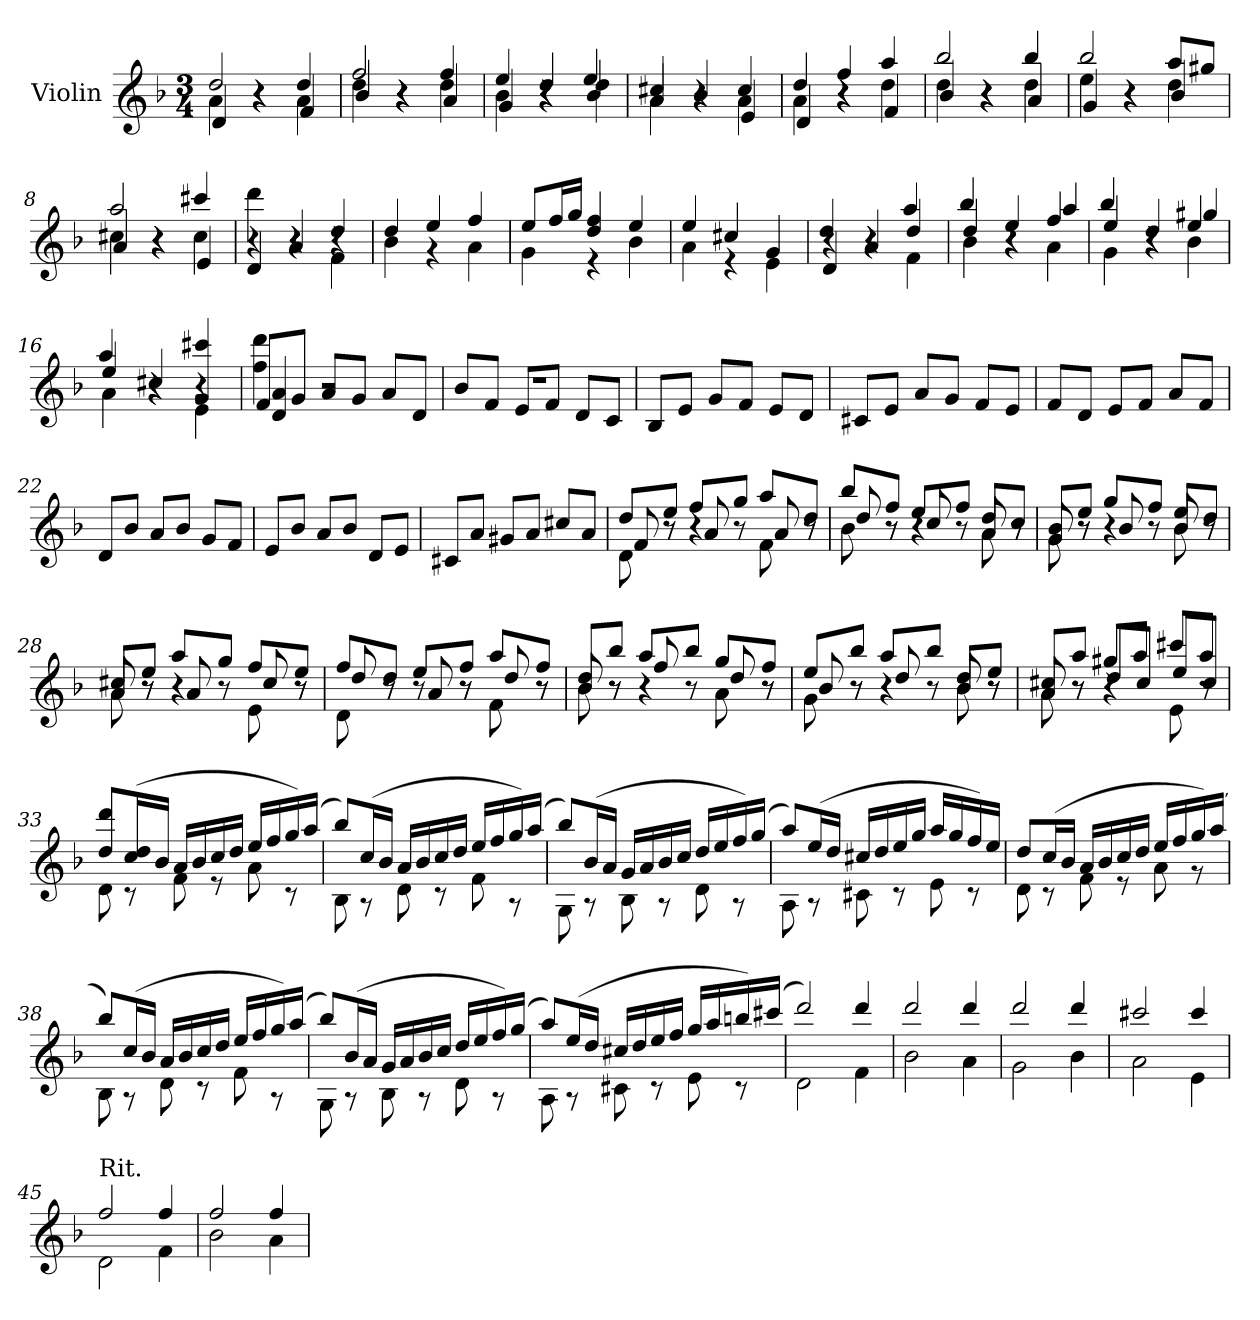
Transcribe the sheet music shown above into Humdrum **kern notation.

**kern
*part1
*staff1
*I"Violin
*I'Vln.
*clefG2
*k[b-]
*M3/4
*MM80
=1
*^
*	*^
2dd/	4a\	4d/
.	4r	4r
4dd/	4a\	4f/
=2	=2	=2
2ff/	4dd\	4b-/
.	4r	4r
4ff/	4dd\	4a/
=3	=3	=3
4ee/	4b-\	4g/
4dd/	4r	4r
4ee/	4dd\	4b-/
=4	=4	=4
4cc#X/	4a\	4a/
4b-/	4r	4r
4cc#/	4a\	4e/
=5	=5	=5
4dd/	4a\	4d/
4ff/	4r	4r
4aa/	4dd\	4f/
=6	=6	=6
2bb-/	4dd\	4b-/
.	4r	4r
4bb-/	4dd\	4a/
=7	=7	=7
2bb-/	4ee\	4g/
.	4r	4r
8aa/L	4dd\	4b-/
8gg#X/J	.	.
=8	=8	=8
2aa/	4cc#X\	4a/
.	4r	4r
4ccc#X/	4cc#\	4e/
=9	=9	=9
4d/	4ddd\	4r
4a/	4r	4r
4dd/	4f\	4r
*	*v	*v
!!LO:LB:g=z
=10	=10
4dd/	4b-\
4ee/	4r
4ff/	4a\
=11	=11
8ee/L	4g\
16ff/L	.
16gg/JJ	.
4dd/ 4ff/	4r
4ee/	4b-\
=12	=12
4ee/	4a\
4cc#X/	4r
4g/	4e\
=13	=13
*	*^
4d/	4r	4dd/
4a/	4r	4r
4dd/	4f\	4aa/
=14	=14	=14
4dd/	4b-\	4bb-/
4ee/	4r	4r
4ff/	4a\	4aa/
=15	=15	=15
4ee/	4g\	4bb-/
4dd/	4r	4r
4ee/	4b-\	4gg#X/
=16	=16	=16
4ee/	4a\	4aa/
4cc#X/	4r	4r
4g/ 4ccc#X/	4e\	4r
=17	=17	=17
8f/L	4ff\ 4ddd\	4d/ 4a/
8g/J	.	.
8a/L	2r	2r
8g/J	.	.
8a/L	.	.
8d/J	.	.
!!LO:LB:g=z	!!	!!
=18	=18	=18
8b-/L	2.r	2.r
8f/J	.	.
8e/L	.	.
8f/J	.	.
8d/L	.	.
8c/J	.	.
*v	*v	*v
=19
8B-/L
8e/J
8g/L
8f/J
8e/L
8d/J
=20
8c#X/L
8e/J
8a/L
8g/J
8f/L
8e/J
=21
8f/L
8d/J
8e/L
8f/J
8a/L
8f/J
=22
8d/L
8b-/J
8a/L
8b-/J
8g/L
8f/J
=23
8e/L
8b-/J
8a/L
8b-/J
8d/L
8e/J
!!LO:LB:g=z
=24
8c#X/L
8a/J
8g#X/L
8a/J
8cc#X/L
8a/J
=25
*^
*	*^
8dd/L	8d\	8f/
8ee/J	8r	8r
8ff/L	4r	8a/
8gg/J	.	8r
8aa/L	8f\	8a/
8dd/J	8r	8r
=26	=26	=26
8bb-/L	8b-\	8dd/
8ff/J	8r	8r
8ee/L	4r	8cc/
8ff/J	.	8r
8dd/L	8a\	8a/
8cc/J	8r	8r
=27	=27	=27
8b-/L	8g\	8g/
8ee/J	8r	8r
8gg/L	4r	8b-/
8ff/J	.	8r
8ee/L	8b-\	8b-/
8dd/J	8r	8r
=28	=28	=28
8cc#X/L	8a\	8a/
8ee/J	8r	8r
8aa/L	4r	8a/
8gg/J	.	8r
8ff/L	8e\	8cc#/
8ee/J	8r	8r
!!LO:LB:g=z	!!	!!
=29	=29	=29
8ff/L	8d\	8dd/
8dd/J	8r	8r
8ee/L	8r	8a/
8ff/J	8r	8r
8aa/L	8f\	8dd/
8ff/J	8r	8r
=30	=30	=30
8dd/L	8b-\	8b-/
8bb-/J	8r	8r
8aa/L	4r	8ff/
8bb-/J	.	8r
8gg/L	8a\	8dd/
8ff/J	8r	8r
=31	=31	=31
8ee/L	8g\	8b-/
8bb-/J	8r	8r
8aa/L	4r	8dd/
8bb-/J	.	8r
8dd/L	8b-\	8b-/
8ee/J	8r	8r
=32	=32	=32
8cc#X/L	8a\	8a/
8aa/J	8r	8r
8gg#X/L	4r	8dd/L
8aa/J	.	8cc#/J
8ccc#X/L	8e\	8ee/L
8aa/J	8r	8cc#/J
*	*v	*v
!!LO:LB:g=z
=33	=33
8dd/ 8ddd/L	8d\
(16cc/ 16dd/L	8r
16b-/JJ	.
16a/LL	8f\
16b-/	.
16cc/	8r
16dd/JJ	.
16ee/LL	8a\
16ff/	.
16gg/)	8r
(16aa/JJ	.
=34	=34
8bb-/L)	8B-\
(16cc/L	8r
16b-/JJ	.
16a/LL	8d\
16b-/	.
16cc/	8r
16dd/JJ	.
16ee/LL	8f\
16ff/	.
16gg/)	8r
(16aa/JJ	.
=35	=35
8bb-/L)	8G\
(16b-/L	8r
16a/JJ	.
16g/LL	8B-\
16a/	.
16b-/	8r
16cc/JJ	.
16dd/LL	8d\
16ee/	.
16ff/)	8r
(16gg/JJ	.
=36	=36
8aa/L)	8A\
(16ee/L	8r
16dd/JJ	.
16cc#X/LL	8c#X\
16dd/	.
16ee/	8r
16gg/JJ	.
16aa/LL	8e\
16gg/	.
16ff/)	8r
16ee/JJ	.
!!LO:LB:g=z	!!
=37	=37
8dd/L	8d\
(16cc/L	8r
16b-/JJ	.
16a/LL	8f\
16b-/	.
16cc/	8r
16dd/JJ	.
16ee/LL	8a\
16ff/	.
16gg/)	8r
(16aa/JJ	.
=38	=38
8bb-/L)	8B-\
(16cc/L	8r
16b-/JJ	.
16a/LL	8d\
16b-/	.
16cc/	8r
16dd/JJ	.
16ee/LL	8f\
16ff/	.
16gg/)	8r
(16aa/JJ	.
=39	=39
8bb-/L)	8G\
(16b-/L	8r
16a/JJ	.
16g/LL	8B-\
16a/	.
16b-/	8r
16cc/JJ	.
16dd/LL	8d\
16ee/	.
16ff/)	8r
(16gg/JJ	.
=40	=40
8aa/L)	8A\
(16ee/L	8r
16dd/JJ	.
16cc#X/LL	8c#X\
16dd/	.
16ee/	8r
16ff/JJ	.
16gg/LL	8e\
16aa/	.
16bbn/)	8r
(16ccc#X/JJ	.
!!LO:LB:g=z	!!
=41	=41
2ddd/)	2d\
4ddd/	4f\
=42	=42
2ddd/	2b-\
4ddd/	4a\
=43	=43
2ddd/	2g\
4ddd/	4b-\
=44	=44
2ccc#X/	2a\
4ccc#/	4e\
=45	=45
!LO:TX:a:t=Rit.	!
2ff/	2d\
4ff/	4f\
=46	=46
2ff/	2b-\
4ff/	4a\
*v	*v
=
*-
